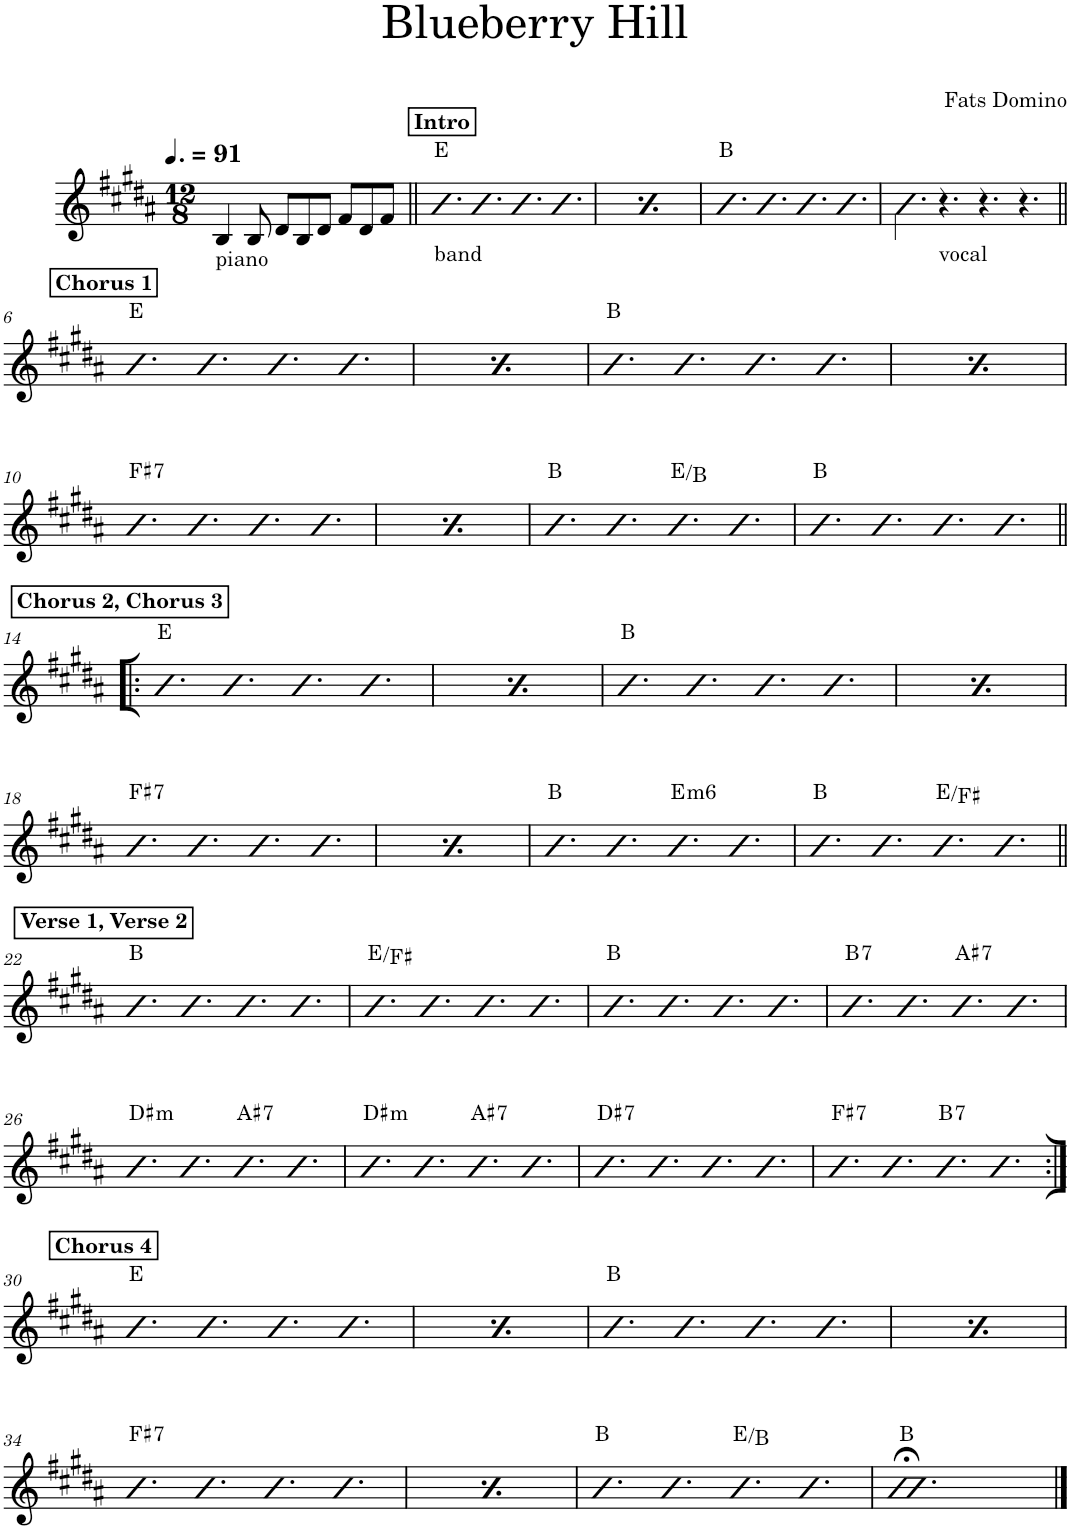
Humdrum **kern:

**kern	**harte
*part1	*part1
*staff1	*
*I"Piano	*
*I'Pno.	*
*clefG2	*
*k[f#c#g#d#a#]	*
*M12/8	*
*MM137	*
=1	=1
!LO:TX:b:t=piano	!
4B/	.
8B/	.
8d#/L	.
8B/	.
8d#/J	.
8f#/L	.
8d#/	.
8f#/J	.
!!LO:REH:place=s1:a:B:cj:t=Intro
=2||	=2||
!LO:TX:b:t=band	!
4.b	E:maj
4.b	.
4.b	.
4.b	.
!!LO:REH:place=s1:a:B:cj:t=Intro
=3	=3
!LO:TX:b:t=band	!
4.b	E:maj
4.b	.
4.b	.
4.b	.
=4	=4
4.b	B:maj
4.b	.
4.b	.
4.b	.
=5	=5
4.b\	.
!LO:TX:b:t=vocal	!
4.r	.
4.r	.
4.r	.
!!LO:LB:g=z
!!LO:REH:place=s1:a:B:cj:t=Chorus 1
=6||	=6||
4.b	E:maj
4.b	.
4.b	.
4.b	.
!!LO:REH:place=s1:a:B:cj:t=Chorus 1
=7	=7
4.b	E:maj
4.b	.
4.b	.
4.b	.
=8	=8
4.b	B:maj
4.b	.
4.b	.
4.b	.
=9	=9
4.b	B:maj
4.b	.
4.b	.
4.b	.
!!LO:LB:g=z
=10	=10
!	!LO:H:kt=7
4.b	F#:7
4.b	.
4.b	.
4.b	.
=11	=11
!	!LO:H:kt=7
4.b	F#:7
4.b	.
4.b	.
4.b	.
=12	=12
4.b	B:maj
4.b	.
4.b	E:maj/5
4.b	.
=13	=13
4.b	B:maj
4.b	.
4.b	.
4.b	.
!!LO:LB:g=z
!!LO:REH:place=s1:a:B:cj:t=Chorus 2, Chorus 3
=14!|:	=14!|:
4.b	E:maj
4.b	.
4.b	.
4.b	.
!!LO:REH:place=s1:a:B:cj:t=Chorus 2, Chorus 3
=15	=15
4.b	E:maj
4.b	.
4.b	.
4.b	.
=16	=16
4.b	B:maj
4.b	.
4.b	.
4.b	.
=17	=17
4.b	B:maj
4.b	.
4.b	.
4.b	.
!!LO:LB:g=z
=18	=18
!	!LO:H:kt=7
4.b	F#:7
4.b	.
4.b	.
4.b	.
=19	=19
!	!LO:H:kt=7
4.b	F#:7
4.b	.
4.b	.
4.b	.
=20	=20
4.b	B:maj
4.b	.
!	!LO:H:kt=m6
4.b	E:min6
4.b	.
=21	=21
4.b	B:maj
4.b	.
4.b	E:maj/2
4.b	.
!!LO:LB:g=z
!!LO:REH:place=s1:a:B:cj:t=Verse 1, Verse 2
=22||	=22||
4.b	B:maj
4.b	.
4.b	.
4.b	.
=23	=23
4.b	E:maj/2
4.b	.
4.b	.
4.b	.
=24	=24
4.b	B:maj
4.b	.
4.b	.
4.b	.
=25	=25
!	!LO:H:kt=7
4.b	B:7
4.b	.
!	!LO:H:kt=7
4.b	A#:7
4.b	.
!!LO:LB:g=z
=26	=26
!	!LO:H:kt=m
4.b	D#:min
4.b	.
!	!LO:H:kt=7
4.b	A#:7
4.b	.
=27	=27
!	!LO:H:kt=m
4.b	D#:min
4.b	.
!	!LO:H:kt=7
4.b	A#:7
4.b	.
=28	=28
!	!LO:H:kt=7
4.b	D#:7
4.b	.
4.b	.
4.b	.
=29	=29
!	!LO:H:kt=7
4.b	F#:7
4.b	.
!	!LO:H:kt=7
4.b	B:7
4.b	.
!!LO:LB:g=z
!!LO:REH:place=s1:a:B:cj:t=Chorus 4
=30:|!	=30:|!
4.b	E:maj
4.b	.
4.b	.
4.b	.
!!LO:REH:place=s1:a:B:cj:t=Chorus 4
=31	=31
4.b	E:maj
4.b	.
4.b	.
4.b	.
=32	=32
4.b	B:maj
4.b	.
4.b	.
4.b	.
=33	=33
4.b	B:maj
4.b	.
4.b	.
4.b	.
!!LO:LB:g=z
=34	=34
!	!LO:H:kt=7
4.b	F#:7
4.b	.
4.b	.
4.b	.
=35	=35
!	!LO:H:kt=7
4.b	F#:7
4.b	.
4.b	.
4.b	.
=36	=36
4.b	B:maj
4.b	.
4.b	E:maj/5
4.b	.
=37	=37
1.b;<	B:maj
==	==
*-	*-
